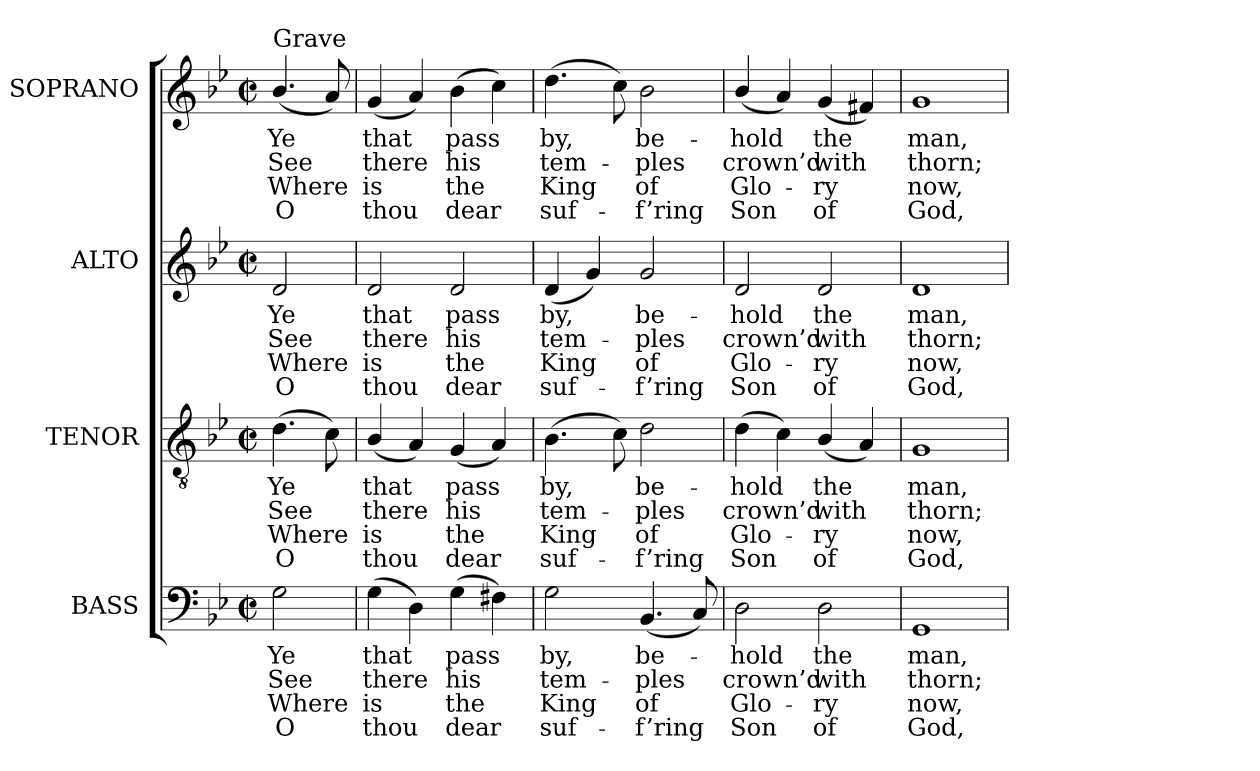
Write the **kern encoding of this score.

**kern	**text	**text	**text	**text	**kern	**text	**text	**text	**text	**kern	**text	**text	**text	**text	**kern	**text	**text	**text	**text
*part4	*part4	*part4	*part4	*part4	*part3	*part3	*part3	*part3	*part3	*part2	*part2	*part2	*part2	*part2	*part1	*part1	*part1	*part1	*part1
*staff4	*staff4	*staff4	*staff4	*staff4	*staff3	*staff3	*staff3	*staff3	*staff3	*staff2	*staff2	*staff2	*staff2	*staff2	*staff1	*staff1	*staff1	*staff1	*staff1
*I"BASS	*	*	*	*	*I"TENOR	*	*	*	*	*I"ALTO	*	*	*	*	*I"SOPRANO	*	*	*	*
*I'B.	*	*	*	*	*I'T.	*	*	*	*	*I'A.	*	*	*	*	*I'S.	*	*	*	*
!!LO:PB:g=z
*clefF4	*	*	*	*	*clefGv2	*	*	*	*	*clefG2	*	*	*	*	*clefG2	*	*	*	*
*	*	*	*	*	*ITrd7c12	*	*	*	*	*	*	*	*	*	*	*	*	*	*
*k[b-e-]	*	*	*	*	*k[b-e-]	*	*	*	*	*k[b-e-]	*	*	*	*	*k[b-e-]	*	*	*	*
*g:	*	*	*	*	*g:	*	*	*	*	*g:	*	*	*	*	*g:	*	*	*	*
*M2/2	*	*	*	*	*M2/2	*	*	*	*	*M2/2	*	*	*	*	*M2/2	*	*	*	*
*met(c|)	*	*	*	*	*met(c|)	*	*	*	*	*met(c|)	*	*	*	*	*met(c|)	*	*	*	*
=1	=1	=1	=1	=1	=1	=1	=1	=1	=1	=1	=1	=1	=1	=1	=1	=1	=1	=1	=1
!	!LO:LY:b:color=#000000	!LO:LY:b:color=#000000	!LO:LY:b:color=#000000	!LO:LY:b:color=#000000	!	!	!	!	!	!	!	!	!	!	!	!	!	!	!
!	!	!	!	!	!	!LO:LY:b:color=#000000	!LO:LY:b:color=#000000	!LO:LY:b:color=#000000	!LO:LY:b:color=#000000	!	!	!	!	!	!	!	!	!	!
!	!	!	!	!	!	!	!	!	!	!	!LO:LY:b:color=#000000	!LO:LY:b:color=#000000	!LO:LY:b:color=#000000	!LO:LY:b:color=#000000	!	!	!	!	!
!	!	!	!	!	!	!	!	!	!	!	!	!	!	!	!LO:TX:a:t=Grave	!	!	!	!
!	!	!	!	!	!	!	!	!	!	!	!	!	!	!	!	!LO:LY:b:color=#000000	!LO:LY:b:color=#000000	!LO:LY:b:color=#000000	!LO:LY:b:color=#000000
2Gi\	Ye	See	Where	O	(4.Di\	Ye	See	Where	O	2di/	Ye	See	Where	O	(4.b-i/	Ye	See	Where	O
.	.	.	.	.	8Ci\)	.	.	.	.	.	.	.	.	.	8ai/)	.	.	.	.
=2	=2	=2	=2	=2	=2	=2	=2	=2	=2	=2	=2	=2	=2	=2	=2	=2	=2	=2	=2
!	!LO:LY:b:color=#000000	!LO:LY:b:color=#000000	!LO:LY:b:color=#000000	!LO:LY:b:color=#000000	!	!	!	!	!	!	!	!	!	!	!	!	!	!	!
!	!	!	!	!	!	!LO:LY:b:color=#000000	!LO:LY:b:color=#000000	!LO:LY:b:color=#000000	!LO:LY:b:color=#000000	!	!	!	!	!	!	!	!	!	!
!	!	!	!	!	!	!	!	!	!	!	!LO:LY:b:color=#000000	!LO:LY:b:color=#000000	!LO:LY:b:color=#000000	!LO:LY:b:color=#000000	!	!	!	!	!
!	!	!	!	!	!	!	!	!	!	!	!	!	!	!	!	!LO:LY:b:color=#000000	!LO:LY:b:color=#000000	!LO:LY:b:color=#000000	!LO:LY:b:color=#000000
(4Gi\	that	there	is	thou	(4BB-i/	that	there	is	thou	2di/	that	there	is	thou	(4gi/	that	there	is	thou
4Di\)	.	.	.	.	4AAi/)	.	.	.	.	.	.	.	.	.	4ai/)	.	.	.	.
!	!LO:LY:b:color=#000000	!LO:LY:b:color=#000000	!LO:LY:b:color=#000000	!LO:LY:b:color=#000000	!	!	!	!	!	!	!	!	!	!	!	!	!	!	!
!	!	!	!	!	!	!LO:LY:b:color=#000000	!LO:LY:b:color=#000000	!LO:LY:b:color=#000000	!LO:LY:b:color=#000000	!	!	!	!	!	!	!	!	!	!
!	!	!	!	!	!	!	!	!	!	!	!LO:LY:b:color=#000000	!LO:LY:b:color=#000000	!LO:LY:b:color=#000000	!LO:LY:b:color=#000000	!	!	!	!	!
!	!	!	!	!	!	!	!	!	!	!	!	!	!	!	!	!LO:LY:b:color=#000000	!LO:LY:b:color=#000000	!LO:LY:b:color=#000000	!LO:LY:b:color=#000000
(4Gi\	pass	his	the	dear	(4GGi/	pass	his	the	dear	2di/	pass	his	the	dear	(4b-i\	pass	his	the	dear
4F#Xi\)	.	.	.	.	4AAi/)	.	.	.	.	.	.	.	.	.	4cci\)	.	.	.	.
=3	=3	=3	=3	=3	=3	=3	=3	=3	=3	=3	=3	=3	=3	=3	=3	=3	=3	=3	=3
!	!LO:LY:b:color=#000000	!LO:LY:b:color=#000000	!LO:LY:b:color=#000000	!LO:LY:b:color=#000000	!	!	!	!	!	!	!	!	!	!	!	!	!	!	!
!	!	!	!	!	!	!LO:LY:b:color=#000000	!LO:LY:b:color=#000000	!LO:LY:b:color=#000000	!LO:LY:b:color=#000000	!	!	!	!	!	!	!	!	!	!
!	!	!	!	!	!	!	!	!	!	!	!LO:LY:b:color=#000000	!LO:LY:b:color=#000000	!LO:LY:b:color=#000000	!LO:LY:b:color=#000000	!	!	!	!	!
!	!	!	!	!	!	!	!	!	!	!	!	!	!	!	!	!LO:LY:b:color=#000000	!LO:LY:b:color=#000000	!LO:LY:b:color=#000000	!LO:LY:b:color=#000000
2Gi\	by,	tem-	King	suf-	(4.BB-i\	by,	tem-	King	suf-	(4di/	by,	tem-	King	suf-	(4.ddi\	by,	tem-	King	suf-
.	.	.	.	.	.	.	.	.	.	4gi/)	.	.	.	.	.	.	.	.	.
.	.	.	.	.	8Ci\)	.	.	.	.	.	.	.	.	.	8cci\)	.	.	.	.
!	!LO:LY:b:color=#000000	!LO:LY:b:color=#000000	!LO:LY:b:color=#000000	!LO:LY:b:color=#000000	!	!	!	!	!	!	!	!	!	!	!	!	!	!	!
!	!	!	!	!	!	!LO:LY:b:color=#000000	!LO:LY:b:color=#000000	!LO:LY:b:color=#000000	!LO:LY:b:color=#000000	!	!	!	!	!	!	!	!	!	!
!	!	!	!	!	!	!	!	!	!	!	!LO:LY:b:color=#000000	!LO:LY:b:color=#000000	!LO:LY:b:color=#000000	!LO:LY:b:color=#000000	!	!	!	!	!
!	!	!	!	!	!	!	!	!	!	!	!	!	!	!	!	!LO:LY:b:color=#000000	!LO:LY:b:color=#000000	!LO:LY:b:color=#000000	!LO:LY:b:color=#000000
(4.BB-i/	be-	-ples	-of	f’ring	2Di\	be-	-ples	-of	f’ring	2gi/	be-	-ples	-of	f’ring	2b-i\	be-	-ples	-of	f’ring
8Ci/)	.	.	.	.	.	.	.	.	.	.	.	.	.	.	.	.	.	.	.
=4	=4	=4	=4	=4	=4	=4	=4	=4	=4	=4	=4	=4	=4	=4	=4	=4	=4	=4	=4
!	!LO:LY:b:color=#000000	!LO:LY:b:color=#000000	!LO:LY:b:color=#000000	!LO:LY:b:color=#000000	!	!	!	!	!	!	!	!	!	!	!	!	!	!	!
!	!	!	!	!	!	!LO:LY:b:color=#000000	!LO:LY:b:color=#000000	!LO:LY:b:color=#000000	!LO:LY:b:color=#000000	!	!	!	!	!	!	!	!	!	!
!	!	!	!	!	!	!	!	!	!	!	!LO:LY:b:color=#000000	!LO:LY:b:color=#000000	!LO:LY:b:color=#000000	!LO:LY:b:color=#000000	!	!	!	!	!
!	!	!	!	!	!	!	!	!	!	!	!	!	!	!	!	!LO:LY:b:color=#000000	!LO:LY:b:color=#000000	!LO:LY:b:color=#000000	!LO:LY:b:color=#000000
2Di\	-hold	crown’d	Glo-	-Son	(4Di\	-hold	crown’d	Glo-	-Son	2di/	-hold	crown’d	Glo-	-Son	(4b-i/	-hold	crown’d	Glo-	-Son
.	.	.	.	.	4Ci\)	.	.	.	.	.	.	.	.	.	4ai/)	.	.	.	.
!	!LO:LY:b:color=#000000	!LO:LY:b:color=#000000	!LO:LY:b:color=#000000	!LO:LY:b:color=#000000	!	!	!	!	!	!	!	!	!	!	!	!	!	!	!
!	!	!	!	!	!	!LO:LY:b:color=#000000	!LO:LY:b:color=#000000	!LO:LY:b:color=#000000	!LO:LY:b:color=#000000	!	!	!	!	!	!	!	!	!	!
!	!	!	!	!	!	!	!	!	!	!	!LO:LY:b:color=#000000	!LO:LY:b:color=#000000	!LO:LY:b:color=#000000	!LO:LY:b:color=#000000	!	!	!	!	!
!	!	!	!	!	!	!	!	!	!	!	!	!	!	!	!	!LO:LY:b:color=#000000	!LO:LY:b:color=#000000	!LO:LY:b:color=#000000	!LO:LY:b:color=#000000
2Di\	the	with	ry	of	(4BB-i/	the	with	ry	of	2di/	the	with	ry	of	(4gi/	the	with	ry	of
.	.	.	.	.	4AAi/)	.	.	.	.	.	.	.	.	.	4f#Xi/)	.	.	.	.
=5	=5	=5	=5	=5	=5	=5	=5	=5	=5	=5	=5	=5	=5	=5	=5	=5	=5	=5	=5
!	!LO:LY:b:color=#000000	!LO:LY:b:color=#000000	!LO:LY:b:color=#000000	!LO:LY:b:color=#000000	!	!	!	!	!	!	!	!	!	!	!	!	!	!	!
!	!	!	!	!	!	!LO:LY:b:color=#000000	!LO:LY:b:color=#000000	!LO:LY:b:color=#000000	!LO:LY:b:color=#000000	!	!	!	!	!	!	!	!	!	!
!	!	!	!	!	!	!	!	!	!	!	!LO:LY:b:color=#000000	!LO:LY:b:color=#000000	!LO:LY:b:color=#000000	!LO:LY:b:color=#000000	!	!	!	!	!
!	!	!	!	!	!	!	!	!	!	!	!	!	!	!	!	!LO:LY:b:color=#000000	!LO:LY:b:color=#000000	!LO:LY:b:color=#000000	!LO:LY:b:color=#000000
1GGi	man,	thorn;	now,	God,	1GGi	man,	thorn;	now,	God,	1di	man,	thorn;	now,	God,	1gi	man,	thorn;	now,	God,
=	=	=	=	=	=	=	=	=	=	=	=	=	=	=	=	=	=	=	=
*-	*-	*-	*-	*-	*-	*-	*-	*-	*-	*-	*-	*-	*-	*-	*-	*-	*-	*-	*-
